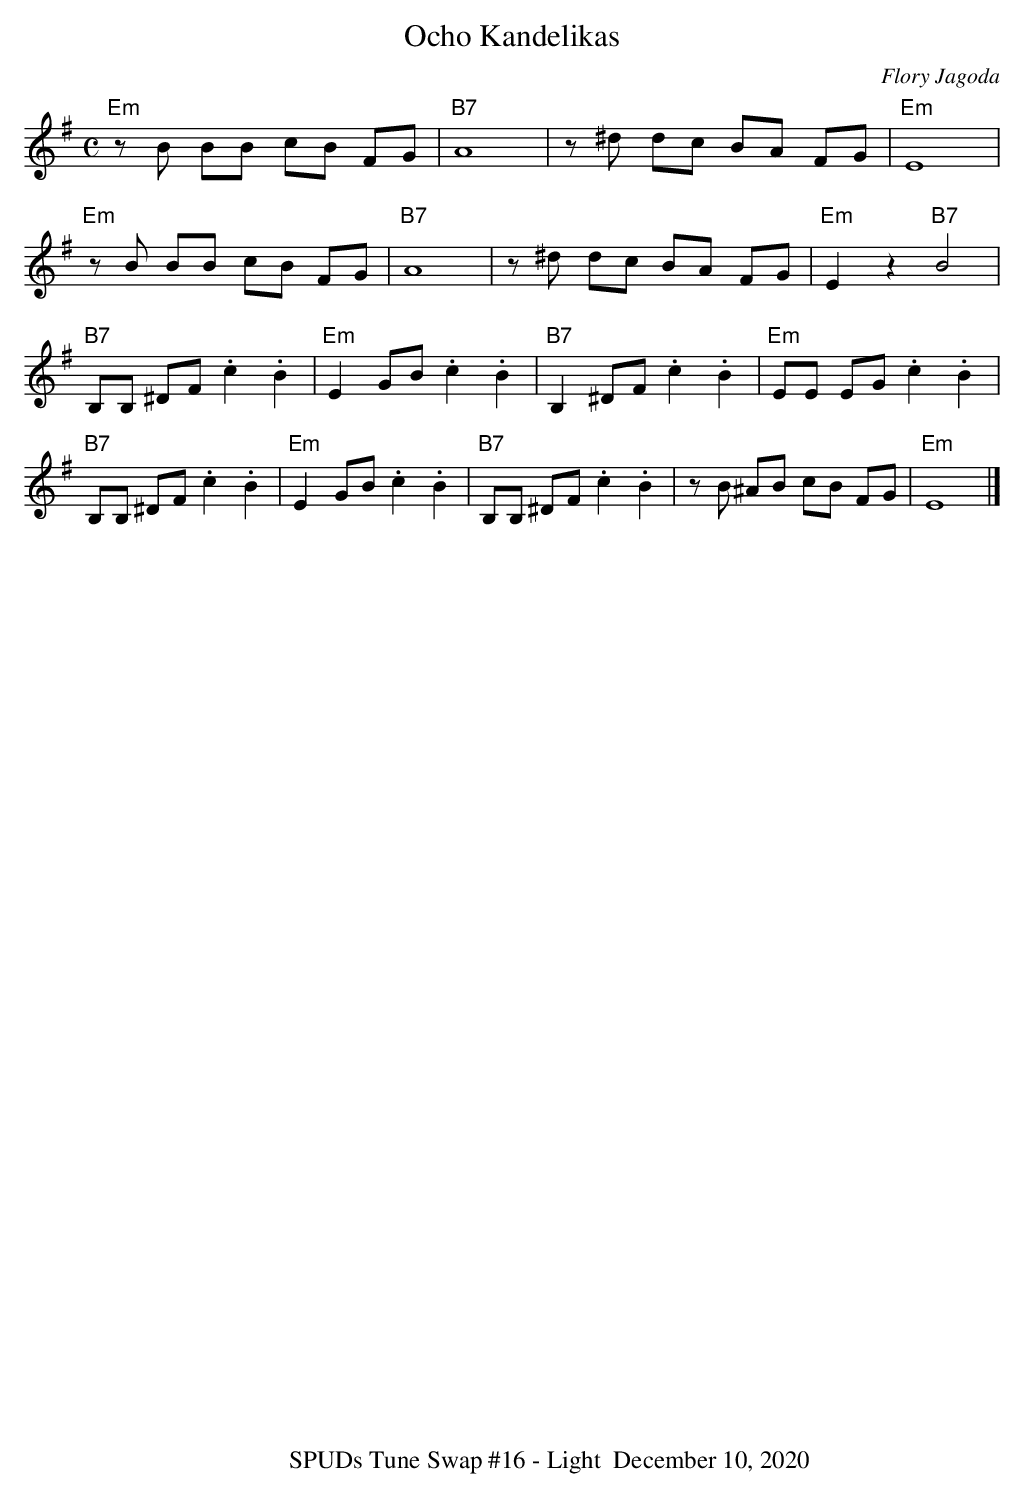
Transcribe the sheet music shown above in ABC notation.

X:1
T:Ocho Kandelikas
C:Flory Jagoda
M:C
L:1/8
K:G
"Em"zB BB cB FG|"B7"A8|z^d dc BA FG|"Em"E8|
"Em"zB BB cB FG|"B7"A8|z^d dc BA FG|"Em"E2z2"B7"B4|
"B7"B,B, ^DF .c2.B2|"Em"E2GB .c2.B2|"B7"B,2 ^DF .c2.B2|"Em"EE EG .c2.B2|
"B7"B,B, ^DF .c2.B2|"Em"E2GB .c2.B2|"B7"B,B, ^DF .c2.B2|zB ^AB cB FG|"Em"E8|]
